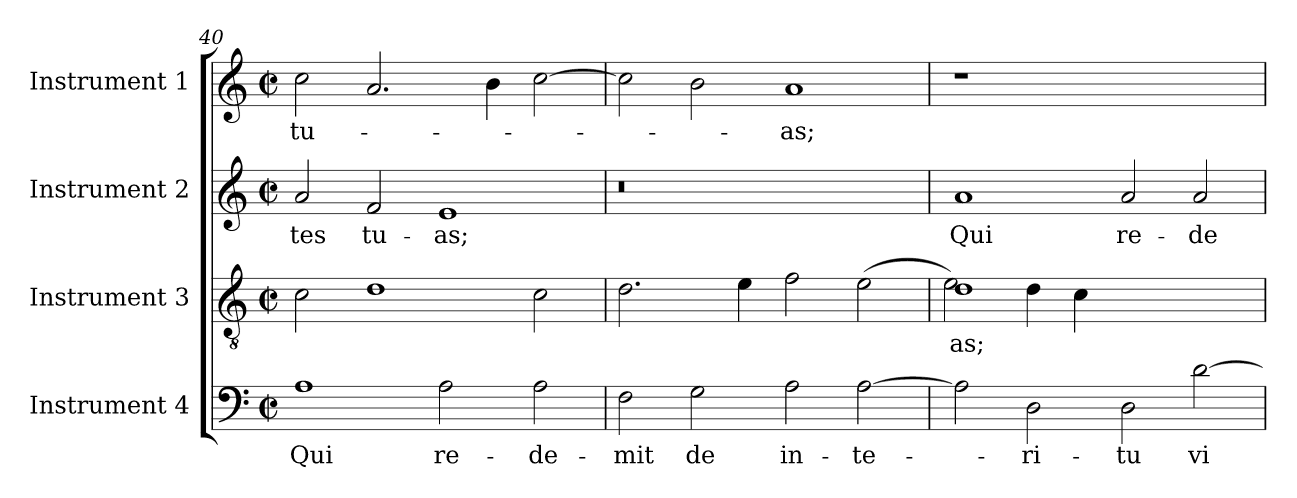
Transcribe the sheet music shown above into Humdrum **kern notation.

**kern	**text	**kern	**text	**kern	**text	**kern	**text
*part4	*part4	*part3	*part3	*part2	*part2	*part1	*part1
*staff4	*staff4	*staff3	*staff3	*staff2	*staff2	*staff1	*staff1
*I"Instrument 4	*	*I"Instrument 3	*	*I"Instrument 2	*	*I"Instrument 1	*
*clefF4	*	*clefGv2	*	*clefG2	*	*clefG2	*
*M2/2	*	*M2/2	*	*M2/2	*	*M2/2	*
*met(c|)	*	*met(c|)	*	*met(c|)	*	*met(c|)	*
=40	=40	=40	=40	=40	=40	=40	=40
!	!LO:LY:b:cj	!	!	!	!LO:LY:b:cj	!	!LO:LY:b:cj
1A	Qui	2c\	.	2a/	-tes	2cc\	tu-
!	!	!	!	!	!LO:LY:b:cj	!	!
.	.	1d	.	2f/	tu-	2.a/	.
!	!LO:LY:b:cj	!	!	!	!LO:LY:b:cj	!	!
2A\	re-	.	.	1e	-as;	.	.
.	.	.	.	.	.	4b\	.
!	!LO:LY:b:cj	!	!	!	!	!	!
2A\	-de-	2c\	.	.	.	[>2cc\	.
=41	=41	=41	=41	=41	=41	=41	=41
!	!LO:LY:b:cj	!	!	!	!	!	!
2F\	-mit	2.d\	.	0r	.	2cc\]	.
!	!LO:LY:b:cj	!	!	!	!	!	!
2G\	de	.	.	.	.	2b\	.
.	.	4e\	.	.	.	.	.
!	!LO:LY:b:cj	!	!	!	!	!	!LO:LY:b:cj
2A\	in-	2f\	.	.	.	1a	-as;
!	!LO:LY:b:cj	!	!	!	!	!	!
[>2A\	-te-	(>2e\	.	.	.	.	.
=42	=42	=42	=42	=42	=42	=42	=42
!	!	!	!LO:LY:b:cj	!	!LO:LY:b:cj	!	!
*	*	*^	*	*	*	*	*
2A\]	.	1d	2e\)	-as;	1a	Qui	1r	.
!	!LO:LY:b:cj	!	!	!	!	!	!	!
2D\	-ri-	.	4d\	.	.	.	.	.
.	.	.	4c\	.	.	.	.	.
!	!LO:LY:b:cj	!	!	!	!	!LO:LY:b:cj	!	!
2D\	-tu	1ryy	1ryy	.	2a/	re-	1ryy	.
!	!LO:LY:b:cj	!	!	!	!	!LO:LY:b:cj	!	!
[>2d\	vi-	.	.	.	2a/	-de-	.	.
*	*	*v	*v	*	*	*	*	*
=	=	=	=	=	=	=	=
*-	*-	*-	*-	*-	*-	*-	*-
